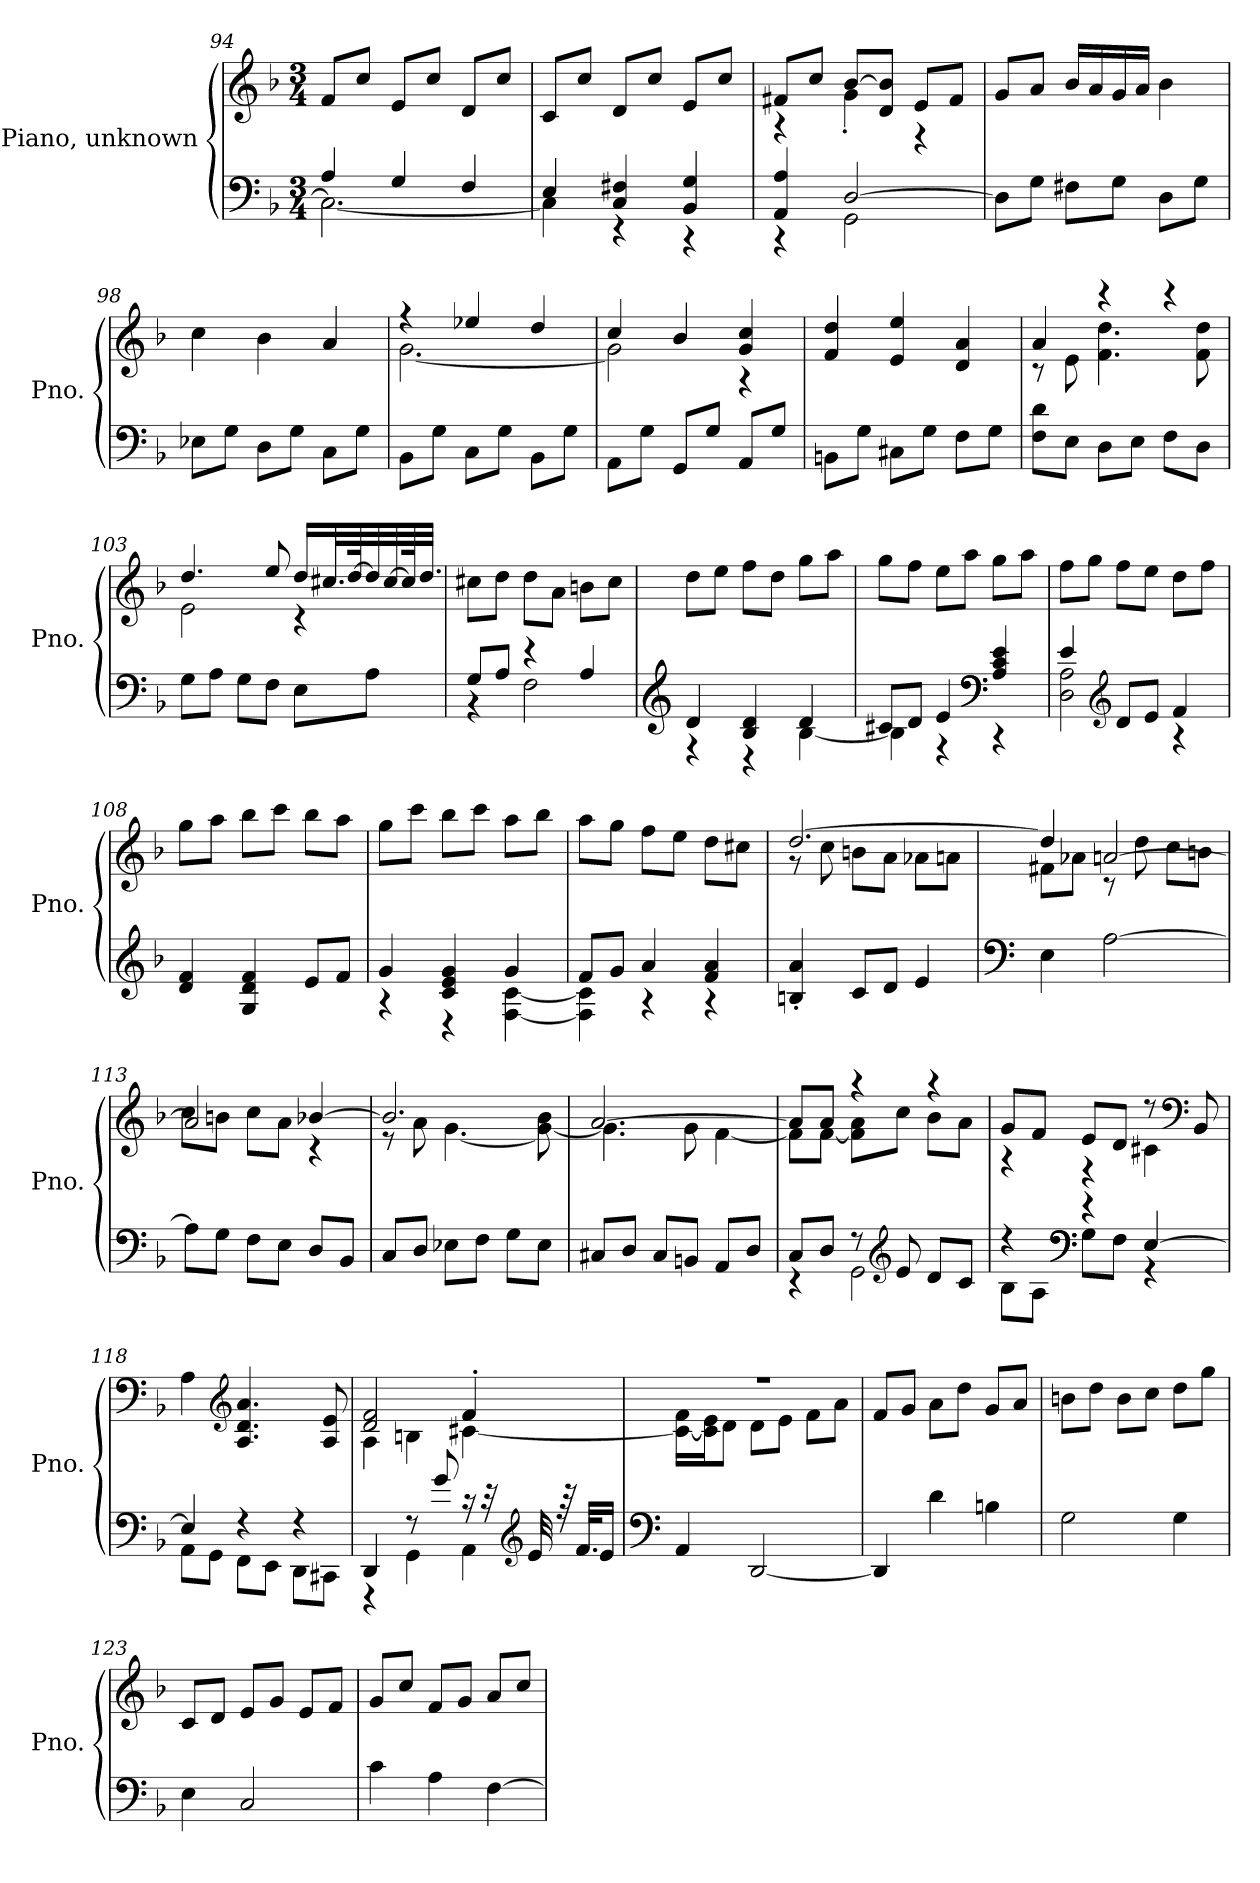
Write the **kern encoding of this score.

**kern	**kern
*part1	*part1
*staff2	*staff1
*I"Piano, unknown	*
*I'Pno.	*
*clefF4	*clefG2
*k[b-]	*k[b-]
*M3/4	*M3/4
=94	=94
*^	*
4A/	2.C\_	8f/L
.	.	8cc/J
4G/	.	8e/L
.	.	8cc/J
4F/	.	8d/L
.	.	8cc/J
=95	=95	=95
4E/	4C\]	8c/L
.	.	8cc/J
4C/ 4F#X/	4r	8d/L
.	.	8cc/J
4BB-/ 4G/	4r	8e/L
.	.	8cc/J
=96	=96	=96
*	*	*^
4AA/ 4A/	4r	8f#X/L	4r
.	.	8cc/J	.
[2D/	2GG\	[8b-/L	4g'\
.	.	8d/ 8b-/]J	.
.	.	8e/L	4r
.	.	8f#/J	.
*v	*v	*	*
*	*v	*v
=97	=97
8D\L]	8g/L
8G\J	8a/J
8F#X\L	16b-/LL
.	16a/
8G\J	16g/
.	16a/JJ
8D\L	4b-\
8G\J	.
!!LO:LB:g=z
=98	=98
8E-X\L	4cc\
8G\J	.
8D\L	4b-\
8G\J	.
8C\L	4a/
8G\J	.
=99	=99
*	*^
8BB-\L	4r	[2.g\
8G\J	.	.
8C\L	4ee-X/	.
8G\J	.	.
8BB-\L	4dd/	.
8G\J	.	.
=100	=100	=100
8AA\L	4cc/	2g\]
8G\J	.	.
8GG/L	4b-/	.
8G/J	.	.
8AA/L	4g/ 4cc/	4r
8G/J	.	.
*	*v	*v
=101	=101
8BBn\L	4f/ 4dd/
8G\J	.
8C#X\L	4e/ 4ee/
8G\J	.
8F\L	4d/ 4a/
8G\J	.
=102	=102
*	*^
8F\ 8d\L	4a/	8r
8E\J	.	8e\
8D\L	4r	4.f\ 4.dd\
8E\J	.	.
8F\L	4r	.
8D\J	.	8f\ 8dd\
!!LO:LB:g=z	!!
=103	=103	=103
8G\L	4.dd/	2e\
8A\J	.	.
8G\L	.	.
8F\J	8ee/	.
8E\L	16dd/LL	4r
.	32.cc#X/L	.
.	[64dd/K	.
8A\J	32dd/]	.
.	[32cc#/	.
.	64cc#/K]	.
.	32.dd/JJJ	.
*	*v	*v
=104	=104
*^	*
8G/L	4r	8cc#X\L
8A/J	.	8dd\J
4r	2F\	8dd\L
.	.	8a\J
4A/	.	8bn\L
.	.	8cc#\J
=105	=105	=105
*clefG2	*	*
4d/	4r	8dd\L
.	.	8ee\J
4B-/ 4d/	4r	8ff\L
.	.	8dd\J
4d/	[4B-\	8gg\L
.	.	8aa\J
=106	=106	=106
8c#X/L	4B-\]	8gg\L
8d/J	.	8ff\J
4e/	4r	8ee\L
.	.	8aa\J
*clefF4	*	*
4A/ 4c#/ 4e/	4r	8gg\L
.	.	8aa\J
!!LO:LB:g=z
=107	=107	=107
4e/	2D\ 2A\	8ff\L
.	.	8gg\J
*clefG2	*	*
8d/L	.	8ff\L
8e/J	.	8ee\J
4f/	4r	8dd\L
.	.	8ff\J
*v	*v	*
=108	=108
4d/ 4f/	8gg\L
.	8aa\J
4G/ 4d/ 4f/	8bb-\L
.	8ccc\J
8e/L	8bb-\L
8f/J	8aa\J
=109	=109
*^	*
4g/	4r	8gg\L
.	.	8ccc\J
4c/ 4e/ 4g/	4r	8bb-\L
.	.	8ccc\J
4g/	[4F\ [4c\	8aa\L
.	.	8bb-\J
=110	=110	=110
8f/L	4F\] 4c\]	8aa\L
8g/J	.	8gg\J
4a/	4r	8ff\L
.	.	8ee\J
4f/ 4a/	4r	8dd\L
.	.	8cc#X\J
*v	*v	*
=111	=111
*	*^
4Bn/' 4a/'	[2.dd/	8r
.	.	8cc\
8c/L	.	8bn\L
8d/J	.	8a\J
4e/	.	8a-X\L
.	.	8an\J
!!LO:LB:g=z	!!
=112	=112	=112
*clefF4	*	*
4E\	4dd/]	8f#X\L
.	.	8a-X\J
[2A\	[2an/	8r
.	.	8dd\
.	.	8cc\L
.	.	8bn\J
=113	=113	=113
8A\L]	2a/]	8cc\L
8G\J	.	8bn\J
8F\L	.	8cc\L
8E\J	.	8a\J
8D/L	[4b-X/	4r
8BB-/J	.	.
=114	=114	=114
8C/L	2.b-/]	8r
8D/J	.	8a\
8E-X\L	.	[4.g\
8F\J	.	.
8G\L	.	.
8E-\J	.	8g\_ 8b-\
=115	=115	=115
8C#X/L	[2.a/	4.g\]
8D/J	.	.
8C#/L	.	.
8BBn/J	.	8g\
8AA/L	.	[4f\
8D/J	.	.
=116	=116	=116
*^	*	*
8C/L	4r	8a/L]	8f\L]
8D/J	.	8a/J	[8f\J
8r	2GG\	4r	8f\] 8a\L
*clefG2	*	*	*
8e/	.	.	8cc\J
8d/L	.	4r	8b-\L
8c/J	.	.	8a\J
!!LO:PB:g=z	!!
=117	=117	=117	=117
4r	8B-\L	8g/L	4r
.	8A\J	8f/J	.
*clefF4	*	*	*
4r	8G\L	8e/L	4r
.	8F\J	8d/J	.
[4E/	4r	8r	4c#X\
*	*	*clefF4	*
.	.	8BB-/	.
*	*	*v	*v
=118	=118	=118
4E/]	8AA\L	4A\
.	8GG\J	.
*	*	*clefG2
4r	8FF\L	4.A/ 4.d/ 4.a/
.	8EE\J	.
4r	8DD\L	.
.	8CC#X\J	8A/ 8e/
=119	=119	=119
*	*	*^
4DD/	4r	2d/ 2f/	4A\
8r	4GG\	.	4Bn\
8g/	.	.	.
16r	4AA\	4f'/	[4c#X\
32r	.	.	.
*clefG2	*	*	*
32e/	.	.	.
64r	.	.	.
32.f/KLL	.	.	.
16e/JJ	.	.	.
*v	*v	*	*
=120	=120	=120
*clefF4	*	*
4AA/	2.r	16c#\_ 16f\LL
.	.	16c#\] 16e\J
.	.	8d\J
[2DD/	.	8d\L
.	.	8e\J
.	.	8f\L
.	.	8a\J
*	*v	*v
!!LO:LB:g=z
=121	=121
4DD/]	8f/L
.	8g/J
4d\	8a\L
.	8dd\J
4Bn\	8g/L
.	8a/J
=122	=122
2G\	8bn\L
.	8dd\J
.	8b\L
.	8cc\J
4G\	8dd\L
.	8gg\J
=123	=123
4E\	8c/L
.	8d/J
2C/	8e/L
.	8g/J
.	8e/L
.	8f/J
=124	=124
4c\	8g/L
.	8cc/J
4A\	8f/L
.	8g/J
[4F\	8a/L
.	8cc/J
=	=
*-	*-
